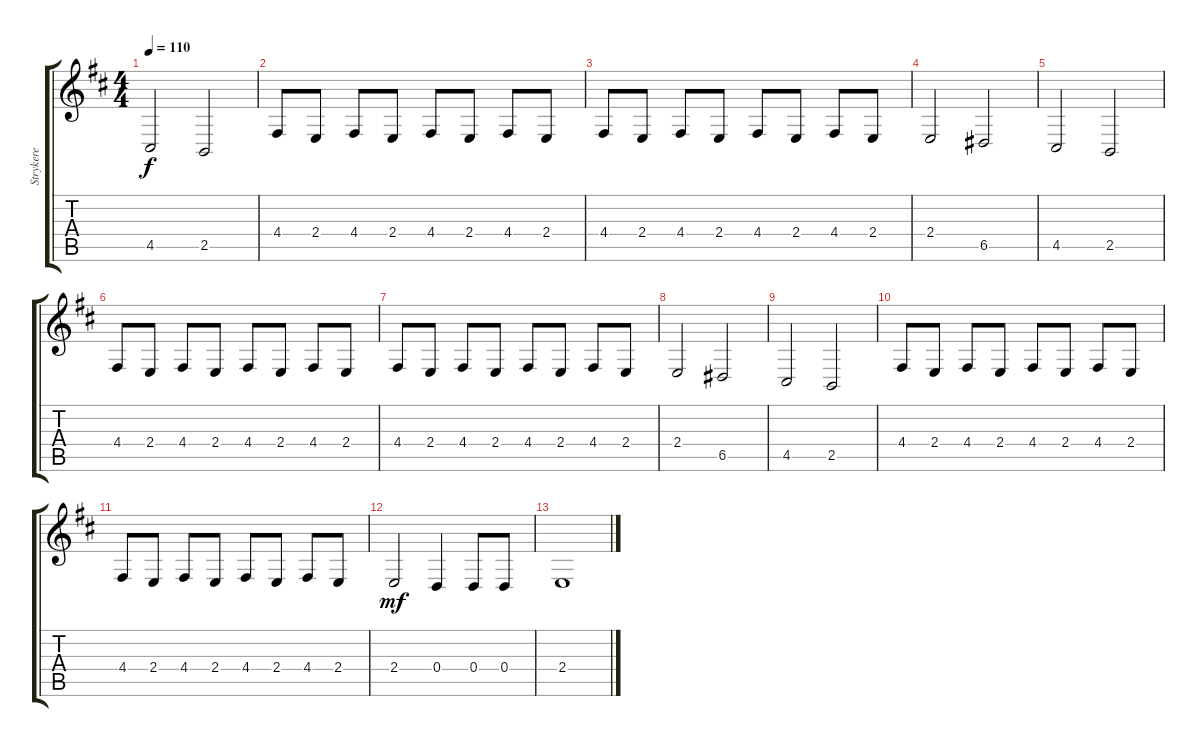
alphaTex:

\track ("Strykere" "Strykere") {instrument stringensemble2}
\staff {score tabs}
\tuning (E4 B3 G3 D3 A2 E2) {hide}
\ts (4 4)
\tempo 110
\clef g2
\ks d
4.5.2{dy f} 2.5.2 |
4.4.8 2.4.8 4.4.8 2.4.8 4.4.8 2.4.8 4.4.8 2.4.8 |
4.4.8 2.4.8 4.4.8 2.4.8 4.4.8 2.4.8 4.4.8 2.4.8 |
2.4.2 6.5.2 |
4.5.2 2.5.2 |
4.4.8 2.4.8 4.4.8 2.4.8 4.4.8 2.4.8 4.4.8 2.4.8 |
4.4.8 2.4.8 4.4.8 2.4.8 4.4.8 2.4.8 4.4.8 2.4.8 |
2.4.2 6.5.2 |
4.5.2 2.5.2 |
4.4.8 2.4.8 4.4.8 2.4.8 4.4.8 2.4.8 4.4.8 2.4.8 |
4.4.8 2.4.8 4.4.8 2.4.8 4.4.8 2.4.8 4.4.8 2.4.8 |
2.4.2{dy mf} 0.4.4 0.4.8 0.4.8 |
2.4.1
